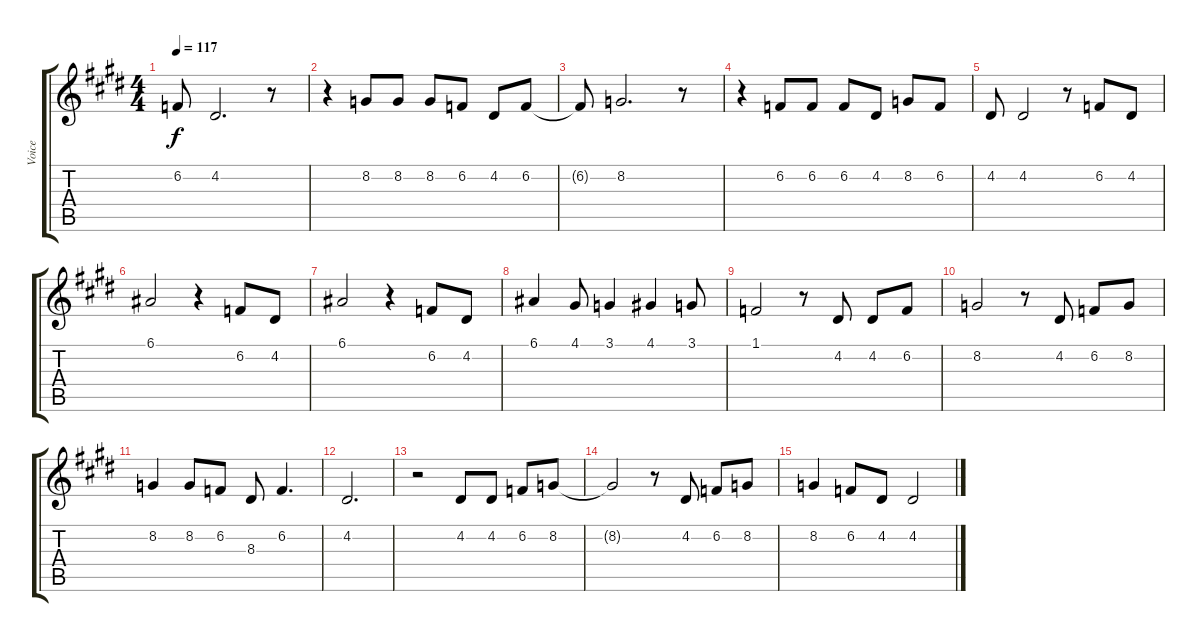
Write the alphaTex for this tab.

\track ("Voice" "Voice") {instrument cello}
\staff {score tabs}
\tuning (E4 B3 G3 D3 A2 E2) {hide}
\ts (4 4)
\tempo 117
\clef g2
\ks c#minor
6.2{t}.8{dy f} 4.2.2{d} r.8 |
r.4 8.2.8 8.2.8 8.2.8 6.2.8 4.2.8 6.2.8 |
6.2{t}.8 8.2.2{d} r.8 |
r.4 6.2.8 6.2.8 6.2.8 4.2.8 8.2.8 6.2.8 |
4.2.8 4.2.2 r.8 6.2.8 4.2.8 |
6.1.2 r.4 6.2.8 4.2.8 |
6.1.2 r.4 6.2.8 4.2.8 |
6.1.4 4.1.8 3.1.4 4.1.4 3.1.8 |
1.1.2 r.8 4.2.8 4.2.8 6.2.8 |
8.2.2 r.8 4.2.8 6.2.8 8.2.8 |
8.2.4 8.2.8 6.2.8 8.3.8 6.2.4{d} |
4.2.2{d} |
r.2 4.2.8 4.2.8 6.2.8 8.2.8 |
8.2{t}.2 r.8 4.2.8 6.2.8 8.2.8 |
8.2.4 6.2.8 4.2.8 4.2.2
